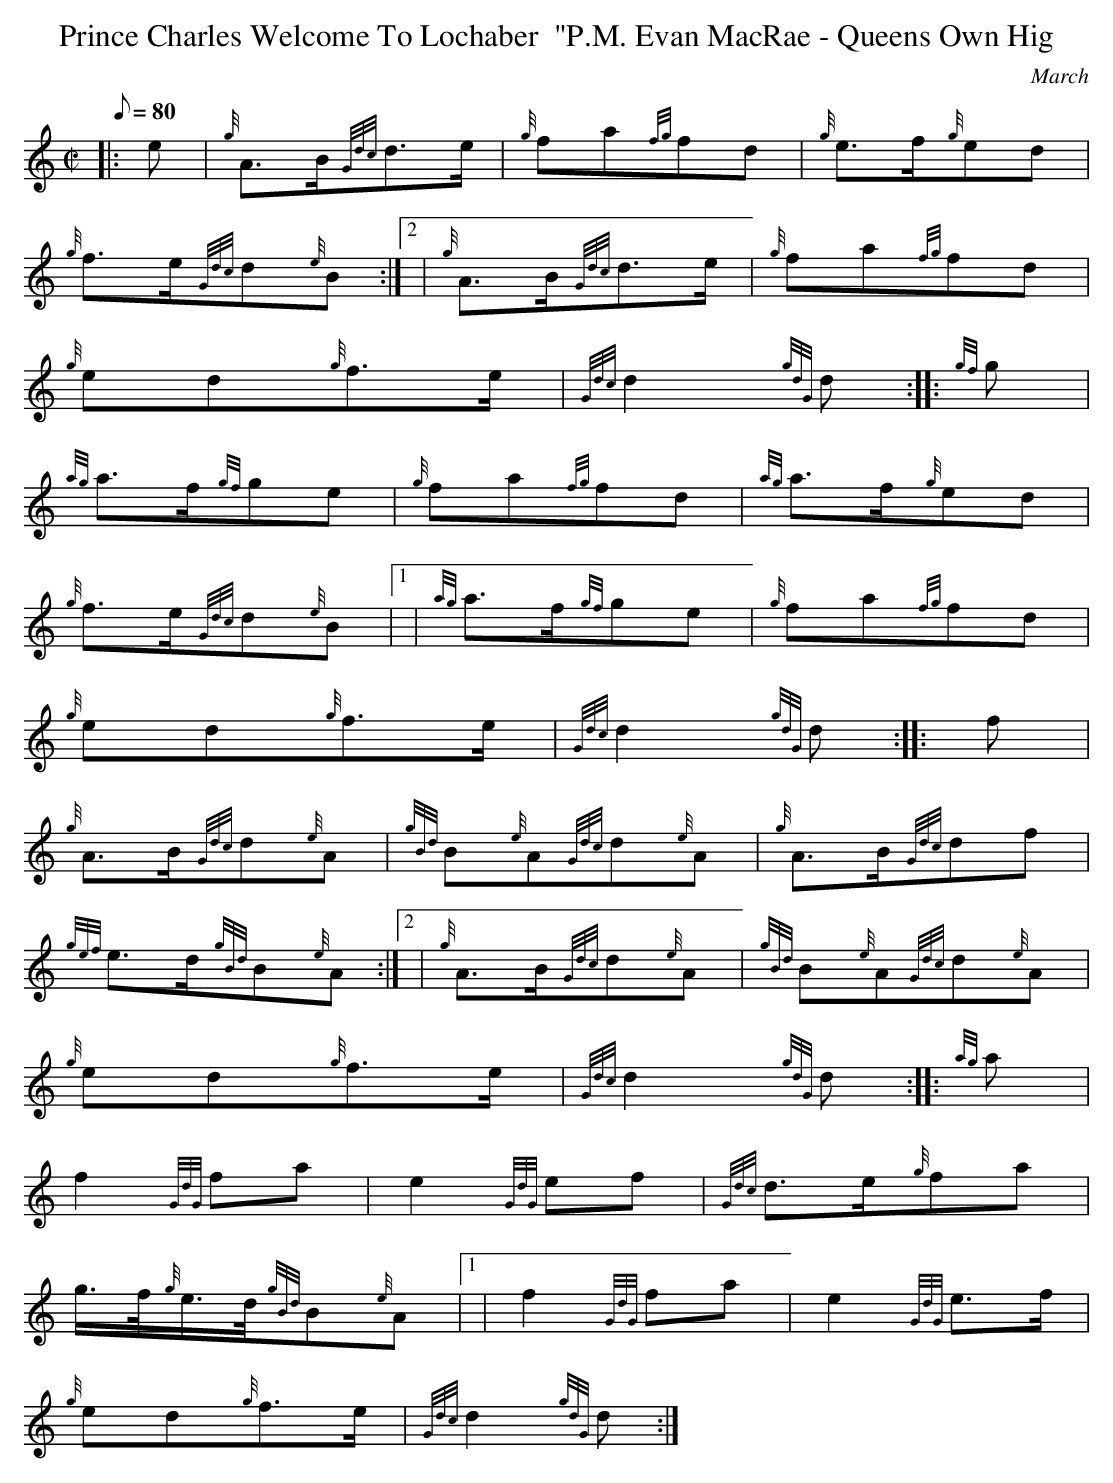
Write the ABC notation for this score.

X:1
T:Prince Charles Welcome To Lochaber  "P.M. Evan MacRae - Queens Own Hig
M:C|
L:1/8
Q:80
C:March
K:HP
|: e | \
{g}A3/2B/2{Gdc}d3/2e/2 | \
{g}fa{fg}fd | \
{g}e3/2f/2{g}ed |
{g}f3/2e/2{Gdc}d{e}B:|2  | \
{g}A3/2B/2{Gdc}d3/2e/2 | \
{g}fa{fg}fd |
{g}ed{g}f3/2e/2 | \
{Gdc}d2{gdG}d :: \
{gf}g |
{ag}a3/2f/2{gf}ge | \
{g}fa{fg}fd | \
{ag}a3/2f/2{g}ed |
{g}f3/2e/2{Gdc}d{e}B|1  | \
{ag}a3/2f/2{gf}ge | \
{g}fa{fg}fd |
{g}ed{g}f3/2e/2 | \
{Gdc}d2{gdG}d :: \
f |
{g}A3/2B/2{Gdc}d{e}A | \
{gBd}B{e}A{Gdc}d{e}A | \
{g}A3/2B/2{Gdc}df |
{gef}e3/2d/2{gBd}B{e}A:|2  | \
{g}A3/2B/2{Gdc}d{e}A | \
{gBd}B{e}A{Gdc}d{e}A |
{g}ed{g}f3/2e/2 | \
{Gdc}d2{gdG}d :: \
{ag}a |
f2{GdG}fa | \
e2{GdG}ef | \
{Gdc}d3/2e/2{g}fa |
g3/4f/4{g}e3/4d/4{gBd}B{e}A|1  | \
f2{GdG}fa | \
e2{GdG}e3/2f/2 |
{g}ed{g}f3/2e/2 | \
{Gdc}d2{gdG}d :|
